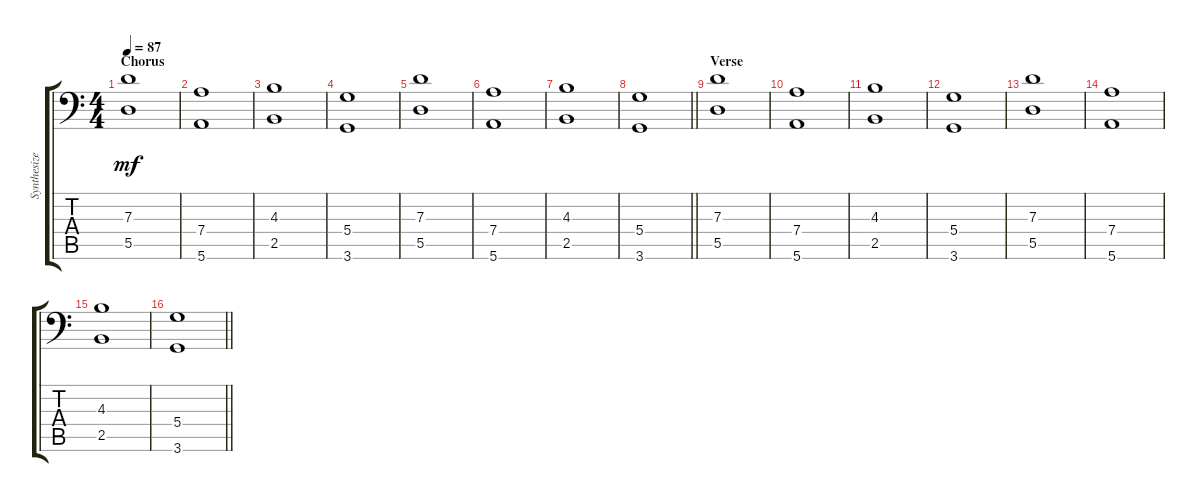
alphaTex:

\track ("Synthesizer" "Synthesize") {instrument electricbassfinger}
\staff {score tabs}
\tuning (E3 B2 G2 D2 A1 E1) {hide}
\ts (4 4)
\section ("" "Chorus")
\tempo 87
\clef f4
\ks c
(7.3 5.5).1{dy mf} |
(7.4 5.6).1 |
(4.3 2.5).1 |
(5.4 3.6).1 |
(7.3 5.5).1 |
(7.4 5.6).1 |
(4.3 2.5).1 |
\barLineRight lightlight
(5.4 3.6).1 |
\section ("" "Verse")
(7.3 5.5).1 |
(7.4 5.6).1 |
(4.3 2.5).1 |
(5.4 3.6).1 |
(7.3 5.5).1 |
(7.4 5.6).1 |
(4.3 2.5).1 |
\barLineRight lightlight
(5.4 3.6).1
